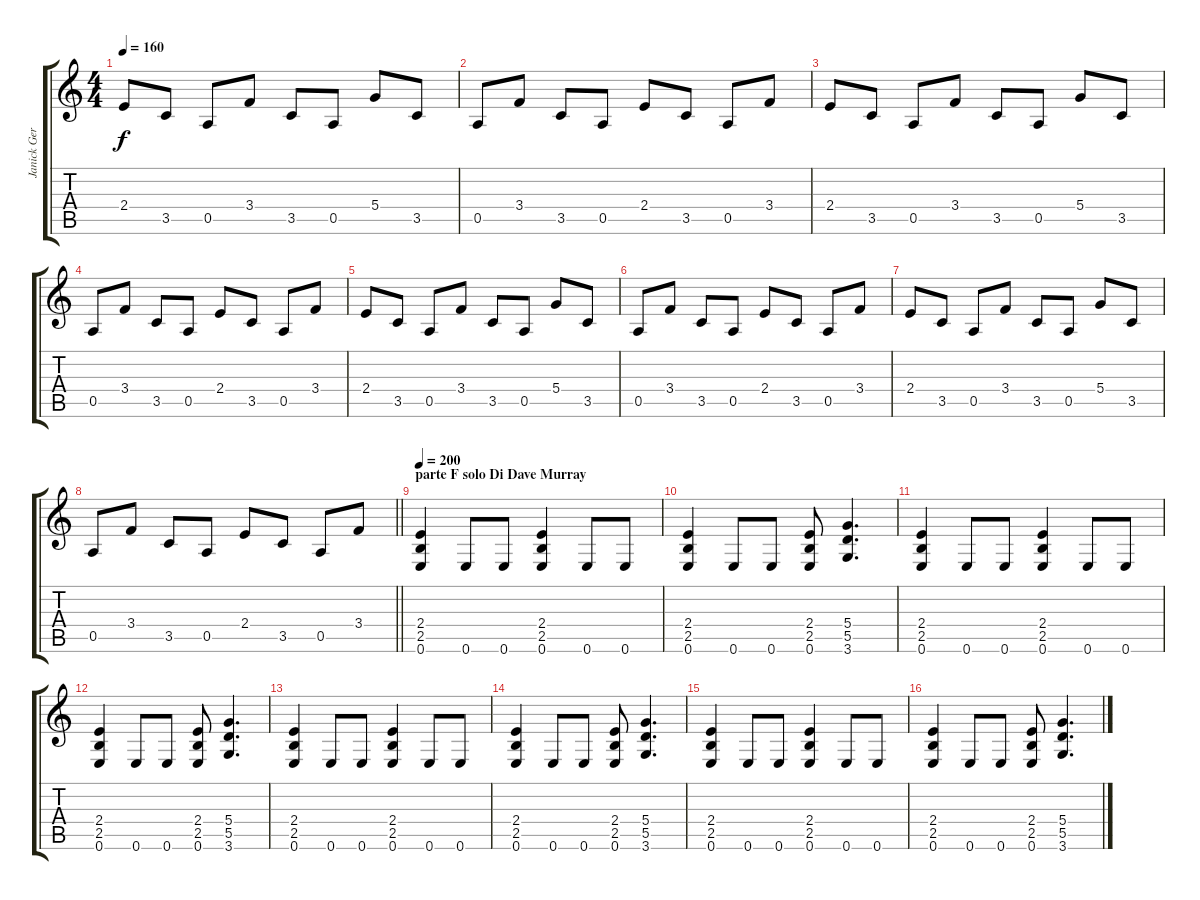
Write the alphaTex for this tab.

\track ("Janick Gers" "Janick Ger") {instrument overdrivenguitar}
\staff {score tabs}
\tuning (E4 B3 G3 D3 A2 E2) {hide}
\ts (4 4)
\tempo 160
\clef g2
\ks c
2.4.8{dy f} 3.5.8 0.5.8 3.4.8 3.5.8 0.5.8 5.4.8 3.5.8 |
0.5.8 3.4.8 3.5.8 0.5.8 2.4.8 3.5.8 0.5.8 3.4.8 |
2.4.8 3.5.8 0.5.8 3.4.8 3.5.8 0.5.8 5.4.8 3.5.8 |
0.5.8 3.4.8 3.5.8 0.5.8 2.4.8 3.5.8 0.5.8 3.4.8 |
2.4.8 3.5.8 0.5.8 3.4.8 3.5.8 0.5.8 5.4.8 3.5.8 |
0.5.8 3.4.8 3.5.8 0.5.8 2.4.8 3.5.8 0.5.8 3.4.8 |
2.4.8 3.5.8 0.5.8 3.4.8 3.5.8 0.5.8 5.4.8 3.5.8 |
\barLineRight lightlight
0.5.8 3.4.8 3.5.8 0.5.8 2.4.8 3.5.8 0.5.8 3.4.8 |
\section ("" "parte F solo Di Dave Murray")
\tempo 200
(2.4 2.5 0.6).4{balance 0} 0.6.8 0.6.8 (2.4 2.5 0.6).4 0.6.8 0.6.8 |
(2.4 2.5 0.6).4 0.6.8 0.6.8 (2.4 2.5 0.6).8 (5.4 5.5 3.6).4{d} |
(2.4 2.5 0.6).4 0.6.8 0.6.8 (2.4 2.5 0.6).4 0.6.8 0.6.8 |
(2.4 2.5 0.6).4 0.6.8 0.6.8 (2.4 2.5 0.6).8 (5.4 5.5 3.6).4{d} |
(2.4 2.5 0.6).4 0.6.8 0.6.8 (2.4 2.5 0.6).4 0.6.8 0.6.8 |
(2.4 2.5 0.6).4 0.6.8 0.6.8 (2.4 2.5 0.6).8 (5.4 5.5 3.6).4{d} |
(2.4 2.5 0.6).4 0.6.8 0.6.8 (2.4 2.5 0.6).4 0.6.8 0.6.8 |
(2.4 2.5 0.6).4 0.6.8 0.6.8 (2.4 2.5 0.6).8 (5.4 5.5 3.6).4{d}
